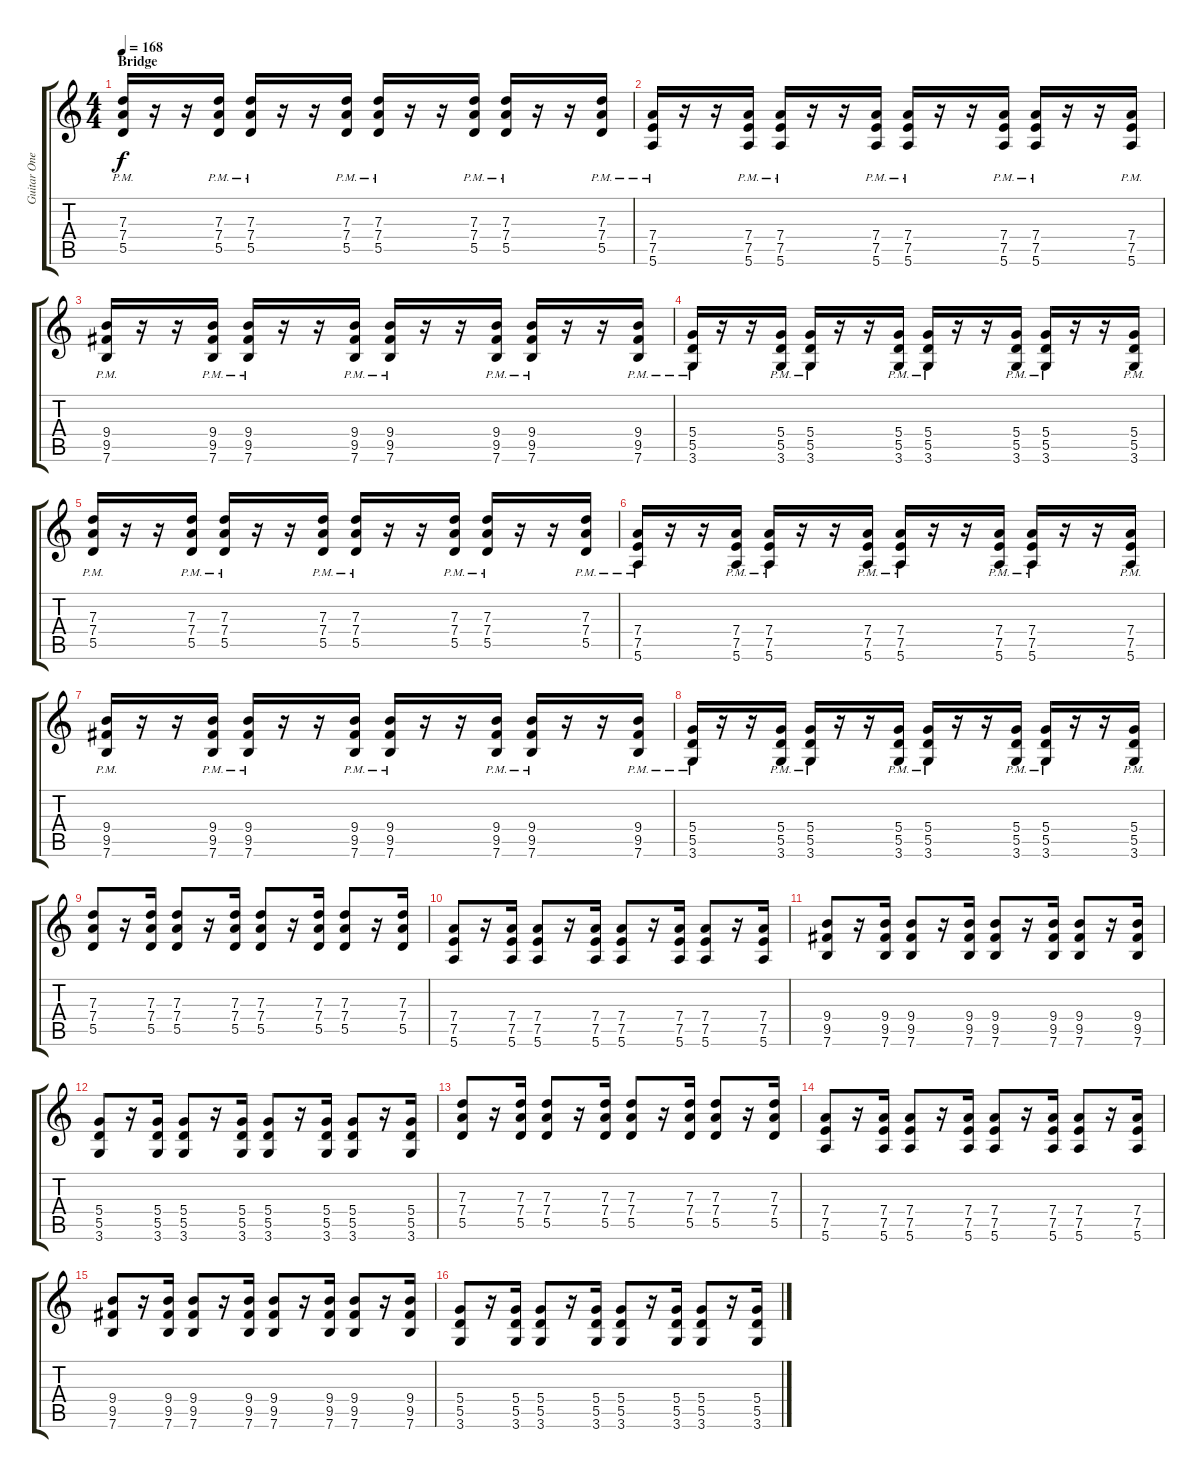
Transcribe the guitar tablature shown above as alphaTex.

\track ("Guitar One" "Guitar One") {instrument distortionguitar}
\staff {score tabs}
\tuning (E4 B3 G3 D3 A2 E2) {hide}
\ts (4 4)
\section ("" "Bridge")
\tempo 168
\clef g2
\ks c
(7.3{pm} 7.4{pm} 5.5{pm}).16{dy f} r.16 r.16 (7.3{pm} 7.4{pm} 5.5{pm}).16 (7.3{pm} 7.4{pm} 5.5{pm}).16 r.16 r.16 (7.3{pm} 7.4{pm} 5.5{pm}).16 (7.3{pm} 7.4{pm} 5.5{pm}).16 r.16 r.16 (7.3{pm} 7.4{pm} 5.5{pm}).16 (7.3{pm} 7.4{pm} 5.5{pm}).16 r.16 r.16 (7.3{pm} 7.4{pm} 5.5{pm}).16 |
(7.4{pm} 7.5{pm} 5.6{pm}).16 r.16 r.16 (7.4{pm} 7.5{pm} 5.6{pm}).16 (7.4{pm} 7.5{pm} 5.6{pm}).16 r.16 r.16 (7.4{pm} 7.5{pm} 5.6{pm}).16 (7.4{pm} 7.5{pm} 5.6{pm}).16 r.16 r.16 (7.4{pm} 7.5{pm} 5.6{pm}).16 (7.4{pm} 7.5{pm} 5.6{pm}).16 r.16 r.16 (7.4{pm} 7.5{pm} 5.6{pm}).16 |
(9.4{pm} 9.5{pm} 7.6{pm}).16 r.16 r.16 (9.4{pm} 9.5{pm} 7.6{pm}).16 (9.4{pm} 9.5{pm} 7.6{pm}).16 r.16 r.16 (9.4{pm} 9.5{pm} 7.6{pm}).16 (9.4{pm} 9.5{pm} 7.6{pm}).16 r.16 r.16 (9.4{pm} 9.5{pm} 7.6{pm}).16 (9.4{pm} 9.5{pm} 7.6{pm}).16 r.16 r.16 (9.4{pm} 9.5{pm} 7.6{pm}).16 |
(5.4{pm} 5.5{pm} 3.6{pm}).16 r.16 r.16 (5.4{pm} 5.5{pm} 3.6{pm}).16 (5.4{pm} 5.5{pm} 3.6{pm}).16 r.16 r.16 (5.4{pm} 5.5{pm} 3.6{pm}).16 (5.4{pm} 5.5{pm} 3.6{pm}).16 r.16 r.16 (5.4{pm} 5.5{pm} 3.6{pm}).16 (5.4{pm} 5.5{pm} 3.6{pm}).16 r.16 r.16 (5.4{pm} 5.5{pm} 3.6{pm}).16 |
(7.3{pm} 7.4{pm} 5.5{pm}).16 r.16 r.16 (7.3{pm} 7.4{pm} 5.5{pm}).16 (7.3{pm} 7.4{pm} 5.5{pm}).16 r.16 r.16 (7.3{pm} 7.4{pm} 5.5{pm}).16 (7.3{pm} 7.4{pm} 5.5{pm}).16 r.16 r.16 (7.3{pm} 7.4{pm} 5.5{pm}).16 (7.3{pm} 7.4{pm} 5.5{pm}).16 r.16 r.16 (7.3{pm} 7.4{pm} 5.5{pm}).16 |
(7.4{pm} 7.5{pm} 5.6{pm}).16 r.16 r.16 (7.4{pm} 7.5{pm} 5.6{pm}).16 (7.4{pm} 7.5{pm} 5.6{pm}).16 r.16 r.16 (7.4{pm} 7.5{pm} 5.6{pm}).16 (7.4{pm} 7.5{pm} 5.6{pm}).16 r.16 r.16 (7.4{pm} 7.5{pm} 5.6{pm}).16 (7.4{pm} 7.5{pm} 5.6{pm}).16 r.16 r.16 (7.4{pm} 7.5{pm} 5.6{pm}).16 |
(9.4{pm} 9.5{pm} 7.6{pm}).16 r.16 r.16 (9.4{pm} 9.5{pm} 7.6{pm}).16 (9.4{pm} 9.5{pm} 7.6{pm}).16 r.16 r.16 (9.4{pm} 9.5{pm} 7.6{pm}).16 (9.4{pm} 9.5{pm} 7.6{pm}).16 r.16 r.16 (9.4{pm} 9.5{pm} 7.6{pm}).16 (9.4{pm} 9.5{pm} 7.6{pm}).16 r.16 r.16 (9.4{pm} 9.5{pm} 7.6{pm}).16 |
(5.4{pm} 5.5{pm} 3.6{pm}).16 r.16 r.16 (5.4{pm} 5.5{pm} 3.6{pm}).16 (5.4{pm} 5.5{pm} 3.6{pm}).16 r.16 r.16 (5.4{pm} 5.5{pm} 3.6{pm}).16 (5.4{pm} 5.5{pm} 3.6{pm}).16 r.16 r.16 (5.4{pm} 5.5{pm} 3.6{pm}).16 (5.4{pm} 5.5{pm} 3.6{pm}).16 r.16 r.16 (5.4{pm} 5.5{pm} 3.6{pm}).16 |
(7.3 7.4 5.5).8 r.16 (7.3 7.4 5.5).16 (7.3 7.4 5.5).8 r.16 (7.3 7.4 5.5).16 (7.3 7.4 5.5).8 r.16 (7.3 7.4 5.5).16 (7.3 7.4 5.5).8 r.16 (7.3 7.4 5.5).16 |
(7.4 7.5 5.6).8 r.16 (7.4 7.5 5.6).16 (7.4 7.5 5.6).8 r.16 (7.4 7.5 5.6).16 (7.4 7.5 5.6).8 r.16 (7.4 7.5 5.6).16 (7.4 7.5 5.6).8 r.16 (7.4 7.5 5.6).16 |
(9.4 9.5 7.6).8 r.16 (9.4 9.5 7.6).16 (9.4 9.5 7.6).8 r.16 (9.4 9.5 7.6).16 (9.4 9.5 7.6).8 r.16 (9.4 9.5 7.6).16 (9.4 9.5 7.6).8 r.16 (9.4 9.5 7.6).16 |
(5.4 5.5 3.6).8 r.16 (5.4 5.5 3.6).16 (5.4 5.5 3.6).8 r.16 (5.4 5.5 3.6).16 (5.4 5.5 3.6).8 r.16 (5.4 5.5 3.6).16 (5.4 5.5 3.6).8 r.16 (5.4 5.5 3.6).16 |
(7.3 7.4 5.5).8 r.16 (7.3 7.4 5.5).16 (7.3 7.4 5.5).8 r.16 (7.3 7.4 5.5).16 (7.3 7.4 5.5).8 r.16 (7.3 7.4 5.5).16 (7.3 7.4 5.5).8 r.16 (7.3 7.4 5.5).16 |
(7.4 7.5 5.6).8 r.16 (7.4 7.5 5.6).16 (7.4 7.5 5.6).8 r.16 (7.4 7.5 5.6).16 (7.4 7.5 5.6).8 r.16 (7.4 7.5 5.6).16 (7.4 7.5 5.6).8 r.16 (7.4 7.5 5.6).16 |
(9.4 9.5 7.6).8 r.16 (9.4 9.5 7.6).16 (9.4 9.5 7.6).8 r.16 (9.4 9.5 7.6).16 (9.4 9.5 7.6).8 r.16 (9.4 9.5 7.6).16 (9.4 9.5 7.6).8 r.16 (9.4 9.5 7.6).16 |
(5.4 5.5 3.6).8 r.16 (5.4 5.5 3.6).16 (5.4 5.5 3.6).8 r.16 (5.4 5.5 3.6).16 (5.4 5.5 3.6).8 r.16 (5.4 5.5 3.6).16 (5.4 5.5 3.6).8 r.16 (5.4 5.5 3.6).16
